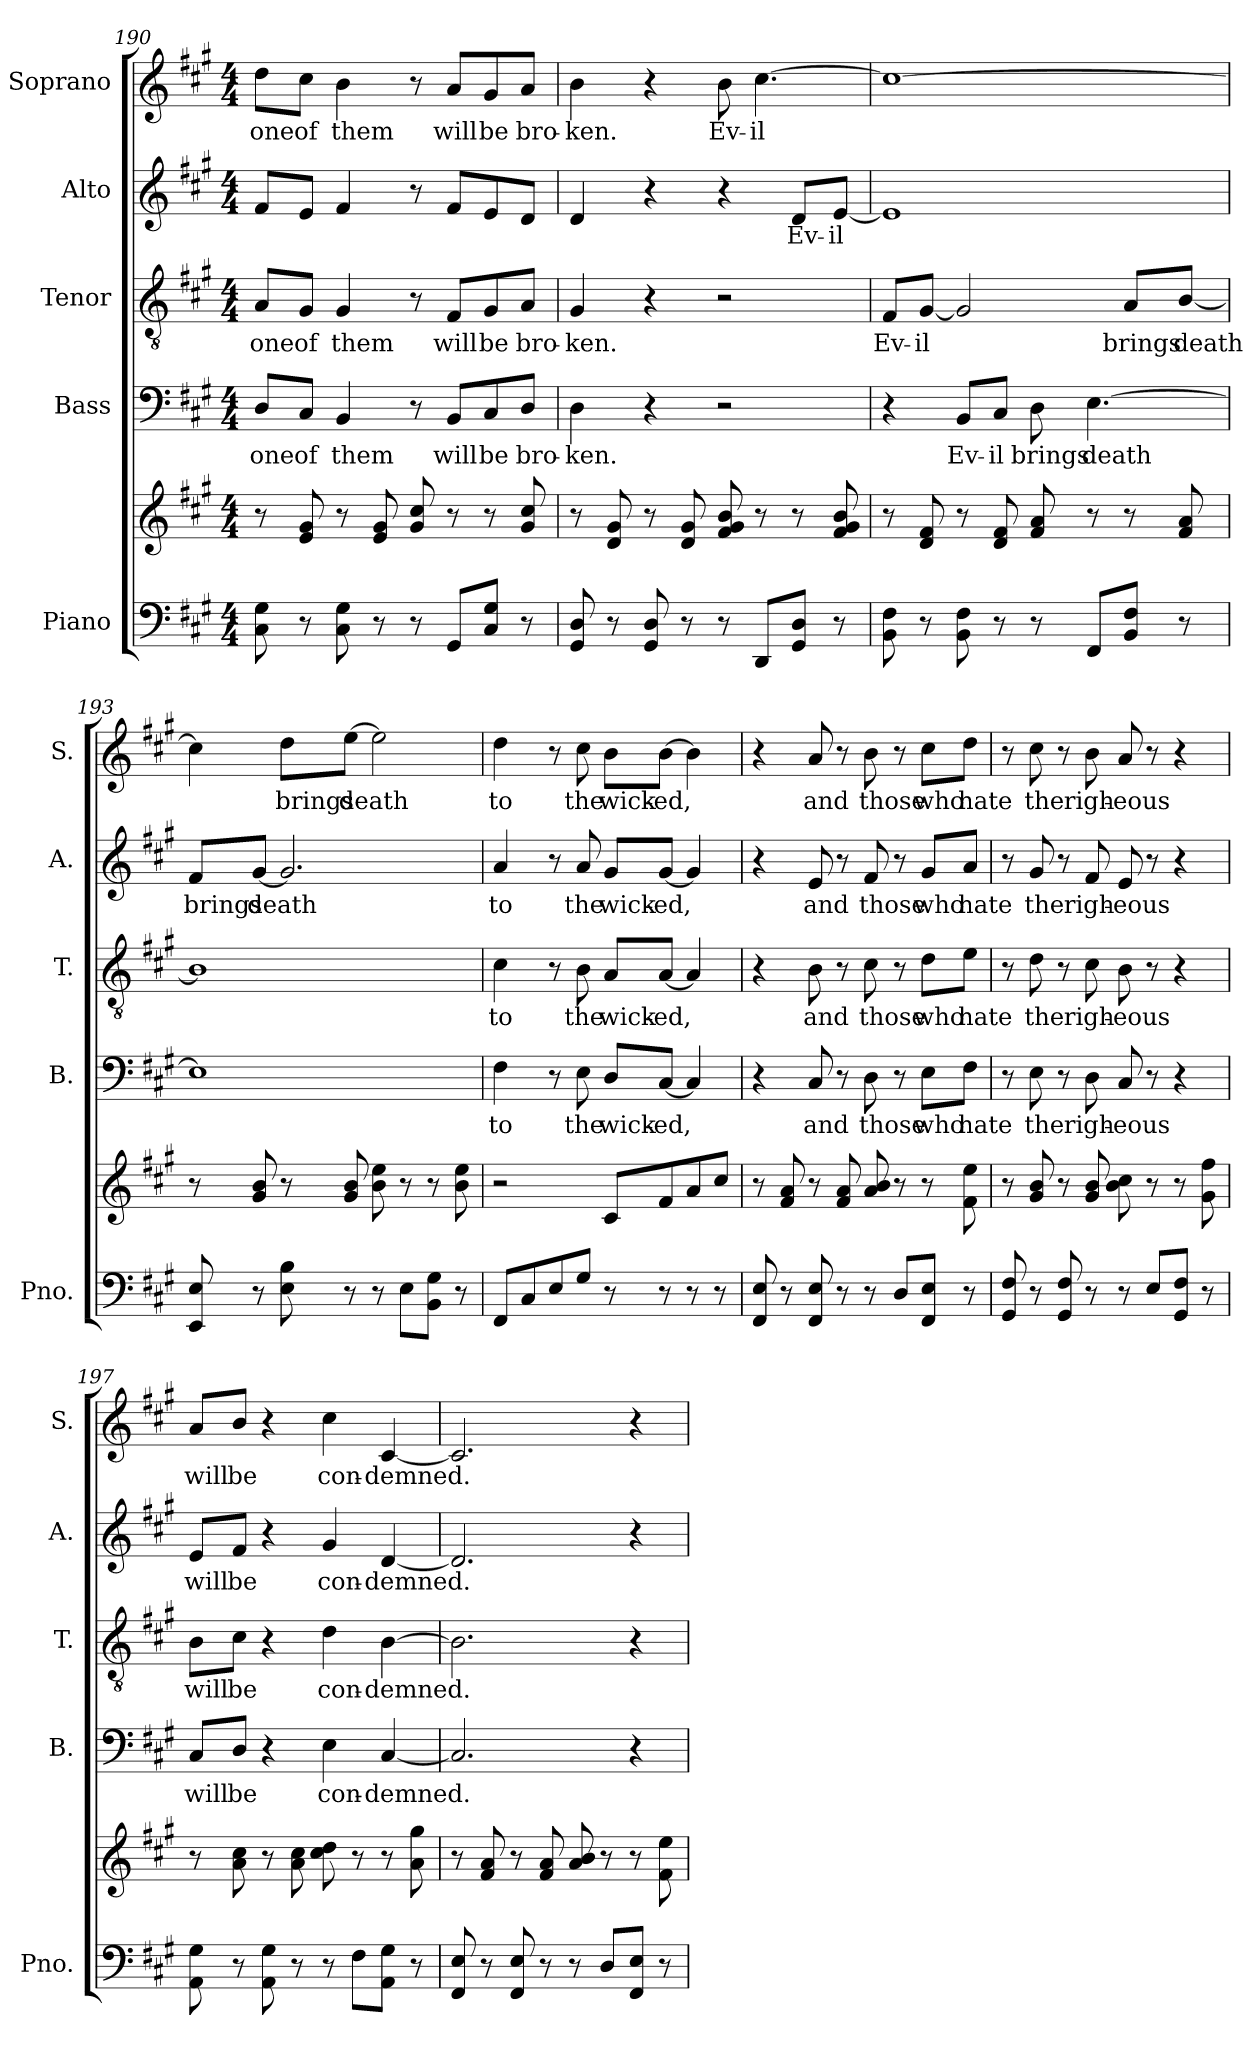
**kern	**kern	**kern	**text	**kern	**text	**kern	**text	**kern	**text
*part5	*part5	*part4	*part4	*part3	*part3	*part2	*part2	*part1	*part1
*staff6	*staff5	*staff4	*staff4	*staff3	*staff3	*staff2	*staff2	*staff1	*staff1
*I"Piano	*	*I"Bass	*	*I"Tenor	*	*I"Alto	*	*I"Soprano	*
*I'Pno.	*	*I'B.	*	*I'T.	*	*I'A.	*	*I'S.	*
*clefF4	*clefG2	*clefF4	*	*clefGv2	*	*clefG2	*	*clefG2	*
*k[f#c#g#]	*k[f#c#g#]	*k[f#c#g#]	*	*k[f#c#g#]	*	*k[f#c#g#]	*	*k[f#c#g#]	*
*M4/4	*M4/4	*M4/4	*	*M4/4	*	*M4/4	*	*M4/4	*
=190	=190	=190	=190	=190	=190	=190	=190	=190	=190
!	!	!	!LO:LY:b	!	!LO:LY:b	!	!	!	!LO:LY:b
8C#\ 8G#\	8r	8D/L	one	8A/L	one	8f#/L	.	8dd\L	one
!	!	!	!LO:LY:b	!	!LO:LY:b	!	!	!	!LO:LY:b
8r	8e/ 8g#/	8C#/J	of	8G#/J	of	8e/J	.	8cc#\J	of
!	!	!	!LO:LY:b	!	!LO:LY:b	!	!	!	!LO:LY:b
8C#\ 8G#\	8r	4BB/	them	4G#/	them	4f#/	.	4b\	them
8r	8e/ 8g#/	.	.	.	.	.	.	.	.
8r	8g#/ 8cc#/	8r	.	8r	.	8r	.	8r	.
!	!	!	!LO:LY:b	!	!LO:LY:b	!	!	!	!LO:LY:b
8GG#/L	8r	8BB/L	will	8F#/L	will	8f#/L	.	8a/L	will
!	!	!	!LO:LY:b	!	!LO:LY:b	!	!	!	!LO:LY:b
8C#/ 8G#/J	8r	8C#/	be	8G#/	be	8e/	.	8g#/	be
!	!	!	!LO:LY:b	!	!LO:LY:b	!	!	!	!LO:LY:b
8r	8g#/ 8cc#/	8D/J	bro-	8A/J	bro-	8d/J	.	8a/J	bro-
=191	=191	=191	=191	=191	=191	=191	=191	=191	=191
!	!	!	!LO:LY:b	!	!LO:LY:b	!	!	!	!LO:LY:b
8GG#/ 8D/	8r	4D\	-ken.	4G#/	-ken.	4d/	.	4b\	-ken.
8r	8d/ 8g#/	.	.	.	.	.	.	.	.
8GG#/ 8D/	8r	4r	.	4r	.	4r	.	4r	.
8r	8d/ 8g#/	.	.	.	.	.	.	.	.
!	!	!	!	!	!	!	!	!	!LO:LY:b
8r	8f#/ 8g#/ 8b/	2r	.	2r	.	4r	.	8b\	Ev-
!	!	!	!	!	!	!	!	!	!LO:LY:b
8DD/L	8r	.	.	.	.	.	.	[4.cc#\	-il
!	!	!	!	!	!	!	!LO:LY:b	!	!
8GG#/ 8D/J	8r	.	.	.	.	8d/L	Ev-	.	.
!	!	!	!	!	!	!	!LO:LY:b	!	!
8r	8f#/ 8g#/ 8b/	.	.	.	.	[8e/J	-il	.	.
!!LO:LB:g=z
=192	=192	=192	=192	=192	=192	=192	=192	=192	=192
!	!	!	!	!	!LO:LY:b	!	!	!	!
8BB\ 8F#\	8r	4r	.	8F#/L	Ev-	1e]	.	1cc#_	.
!	!	!	!	!	!LO:LY:b	!	!	!	!
8r	8d/ 8f#/	.	.	[8G#/J	-il	.	.	.	.
!	!	!	!LO:LY:b	!	!	!	!	!	!
8BB\ 8F#\	8r	8BB/L	Ev-	2G#/]	.	.	.	.	.
!	!	!	!LO:LY:b	!	!	!	!	!	!
8r	8d/ 8f#/	8C#/J	-il	.	.	.	.	.	.
!	!	!	!LO:LY:b	!	!	!	!	!	!
8r	8f#/ 8a/	8D\	brings	.	.	.	.	.	.
!	!	!	!LO:LY:b	!	!	!	!	!	!
8FF#/L	8r	[4.E\	death	.	.	.	.	.	.
!	!	!	!	!	!LO:LY:b	!	!	!	!
8BB/ 8F#/J	8r	.	.	8A/L	brings	.	.	.	.
!	!	!	!	!	!LO:LY:b	!	!	!	!
8r	8f#/ 8a/	.	.	[8B/J	death	.	.	.	.
=193	=193	=193	=193	=193	=193	=193	=193	=193	=193
!	!	!	!	!	!	!	!LO:LY:b	!	!
8EE/ 8E/	8r	1E]	.	1B]	.	8f#/L	brings	4cc#\]	.
!	!	!	!	!	!	!	!LO:LY:b	!	!
8r	8g#/ 8b/	.	.	.	.	[8g#/J	death	.	.
!	!	!	!	!	!	!	!	!	!LO:LY:b
8E\ 8B\	8r	.	.	.	.	2.g#/]	.	8dd\L	brings
!	!	!	!	!	!	!	!	!	!LO:LY:b
8r	8g#/ 8b/	.	.	.	.	.	.	[8ee\J	death
8r	8b\ 8ee\	.	.	.	.	.	.	2ee\]	.
8E\L	8r	.	.	.	.	.	.	.	.
8BB\ 8G#\J	8r	.	.	.	.	.	.	.	.
8r	8b\ 8ee\	.	.	.	.	.	.	.	.
=194	=194	=194	=194	=194	=194	=194	=194	=194	=194
!	!	!	!LO:LY:b	!	!LO:LY:b	!	!LO:LY:b	!	!LO:LY:b
8FF#/L	2r	4F#\	to	4c#\	to	4a/	to	4dd\	to
8C#/	.	.	.	.	.	.	.	.	.
8E/	.	8r	.	8r	.	8r	.	8r	.
!	!	!	!LO:LY:b	!	!LO:LY:b	!	!LO:LY:b	!	!LO:LY:b
8G#/J	.	8E\	the	8B\	the	8a/	the	8cc#\	the
!	!	!	!LO:LY:b	!	!LO:LY:b	!	!LO:LY:b	!	!LO:LY:b
8r	8c#/L	8D/L	wick-	8A/L	wick-	8g#/L	wick-	8b\L	wick-
!	!	!	!LO:LY:b	!	!LO:LY:b	!	!LO:LY:b	!	!LO:LY:b
8r	8f#/	[8C#/J	-ed,	[8A/J	-ed,	[8g#/J	-ed,	[8b\J	-ed,
8r	8a/	4C#/]	.	4A/]	.	4g#/]	.	4b\]	.
8r	8cc#/J	.	.	.	.	.	.	.	.
!!LO:PB:g=z
=195	=195	=195	=195	=195	=195	=195	=195	=195	=195
8FF#/ 8E/	8r	4r	.	4r	.	4r	.	4r	.
8r	8f#/ 8a/	.	.	.	.	.	.	.	.
!	!	!	!LO:LY:b	!	!LO:LY:b	!	!LO:LY:b	!	!LO:LY:b
8FF#/ 8E/	8r	8C#/	and	8B\	and	8e/	and	8a/	and
8r	8f#/ 8a/	8r	.	8r	.	8r	.	8r	.
!	!	!	!LO:LY:b	!	!LO:LY:b	!	!LO:LY:b	!	!LO:LY:b
8r	8a/ 8b/	8D\	those	8c#\	those	8f#/	those	8b\	those
8D/L	8r	8r	.	8r	.	8r	.	8r	.
!	!	!	!LO:LY:b	!	!LO:LY:b	!	!LO:LY:b	!	!LO:LY:b
8FF#/ 8E/J	8r	8E\L	who	8d\L	who	8g#/L	who	8cc#\L	who
!	!	!	!LO:LY:b	!	!LO:LY:b	!	!LO:LY:b	!	!LO:LY:b
8r	8f#\ 8ee\	8F#\J	hate	8e\J	hate	8a/J	hate	8dd\J	hate
=196	=196	=196	=196	=196	=196	=196	=196	=196	=196
8GG#/ 8F#/	8r	8r	.	8r	.	8r	.	8r	.
!	!	!	!LO:LY:b	!	!LO:LY:b	!	!LO:LY:b	!	!LO:LY:b
8r	8g#/ 8b/	8E\	the	8d\	the	8g#/	the	8cc#\	the
8GG#/ 8F#/	8r	8r	.	8r	.	8r	.	8r	.
!	!	!	!LO:LY:b	!	!LO:LY:b	!	!LO:LY:b	!	!LO:LY:b
8r	8g#/ 8b/	8D\	righ-	8c#\	righ-	8f#/	righ-	8b\	righ-
!	!	!	!LO:LY:b	!	!LO:LY:b	!	!LO:LY:b	!	!LO:LY:b
8r	8b\ 8cc#\	8C#/	-eous	8B\	-eous	8e/	-eous	8a/	-eous
8E/L	8r	8r	.	8r	.	8r	.	8r	.
8GG#/ 8F#/J	8r	4r	.	4r	.	4r	.	4r	.
8r	8g#\ 8ff#\	.	.	.	.	.	.	.	.
=197	=197	=197	=197	=197	=197	=197	=197	=197	=197
!	!	!	!LO:LY:b	!	!LO:LY:b	!	!LO:LY:b	!	!LO:LY:b
8AA\ 8G#\	8r	8C#/L	will	8B\L	will	8e/L	will	8a/L	will
!	!	!	!LO:LY:b	!	!LO:LY:b	!	!LO:LY:b	!	!LO:LY:b
8r	8a\ 8cc#\	8D/J	be	8c#\J	be	8f#/J	be	8b/J	be
8AA\ 8G#\	8r	4r	.	4r	.	4r	.	4r	.
8r	8a\ 8cc#\	.	.	.	.	.	.	.	.
!	!	!	!LO:LY:b	!	!LO:LY:b	!	!LO:LY:b	!	!LO:LY:b
8r	8cc#\ 8dd\	4E\	con-	4d\	con-	4g#/	con-	4cc#\	con-
8F#\L	8r	.	.	.	.	.	.	.	.
!	!	!	!LO:LY:b	!	!LO:LY:b	!	!LO:LY:b	!	!LO:LY:b
8AA\ 8G#\J	8r	[4C#/	-demned.	[4B\	-demned.	[4d/	-demned.	[4c#/	-demned.
8r	8a\ 8gg#\	.	.	.	.	.	.	.	.
!!LO:LB:g=z
=198	=198	=198	=198	=198	=198	=198	=198	=198	=198
8FF#/ 8E/	8r	2.C#/]	.	2.B\]	.	2.d/]	.	2.c#/]	.
8r	8f#/ 8a/	.	.	.	.	.	.	.	.
8FF#/ 8E/	8r	.	.	.	.	.	.	.	.
8r	8f#/ 8a/	.	.	.	.	.	.	.	.
8r	8a/ 8b/	.	.	.	.	.	.	.	.
8D/L	8r	.	.	.	.	.	.	.	.
8FF#/ 8E/J	8r	4r	.	4r	.	4r	.	4r	.
8r	8f#\ 8ee\	.	.	.	.	.	.	.	.
=	=	=	=	=	=	=	=	=	=
*-	*-	*-	*-	*-	*-	*-	*-	*-	*-
